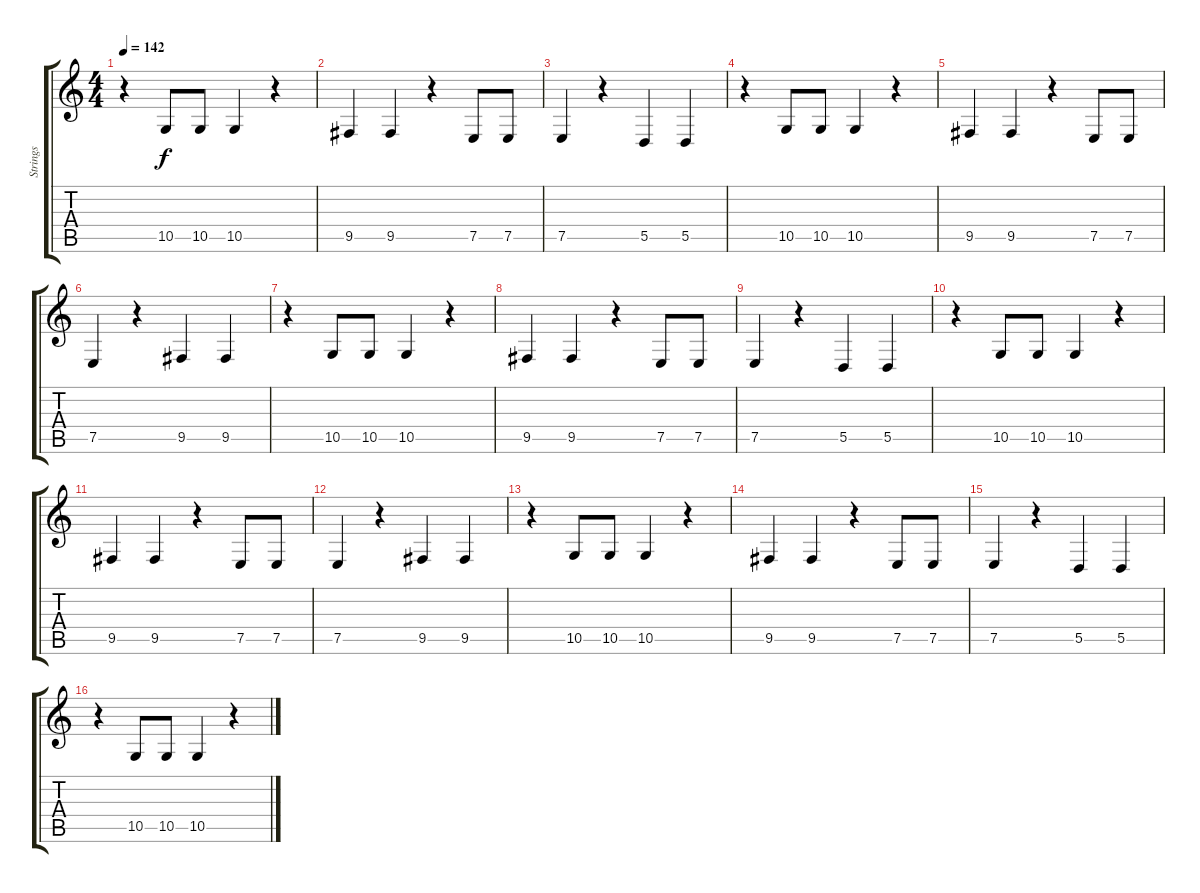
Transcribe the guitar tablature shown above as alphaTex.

\track ("Strings" "Strings") {instrument pizzicatostrings}
\staff {score tabs}
\tuning (E4 B3 G3 D3 A2 E2) {hide}
\ts (4 4)
\tempo 142
\clef g2
\ks c
r.4{dy f} 10.5.8 10.5.8 10.5.4 r.4 |
9.5.4 9.5.4 r.4 7.5.8 7.5.8 |
7.5.4 r.4 5.5.4 5.5.4 |
r.4 10.5.8 10.5.8 10.5.4 r.4 |
9.5.4 9.5.4 r.4 7.5.8 7.5.8 |
7.5.4 r.4 9.5.4 9.5.4 |
r.4 10.5.8 10.5.8 10.5.4 r.4 |
9.5.4 9.5.4 r.4 7.5.8 7.5.8 |
7.5.4 r.4 5.5.4 5.5.4 |
r.4 10.5.8 10.5.8 10.5.4 r.4 |
9.5.4 9.5.4 r.4 7.5.8 7.5.8 |
7.5.4 r.4 9.5.4 9.5.4 |
r.4 10.5.8 10.5.8 10.5.4 r.4 |
9.5.4 9.5.4 r.4 7.5.8 7.5.8 |
7.5.4 r.4 5.5.4 5.5.4 |
r.4 10.5.8 10.5.8 10.5.4 r.4
